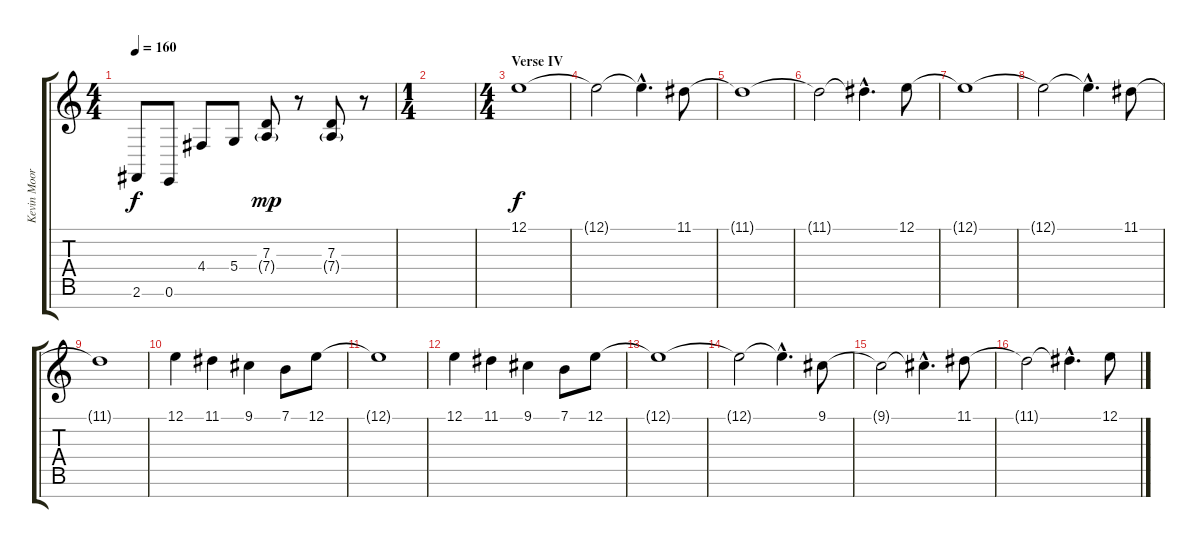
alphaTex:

\track ("Kevin Moore Lead Keyboard" "Kevin Moor") {instrument lead2sawtooth}
\staff {score tabs}
\tuning (E4 B3 G3 D3 A2 E2 B1) {hide}
\ts (4 4)
\tempo 160
\clef g2
\ks c
2.6.8{dy f} 0.6.8 4.4.8 5.4.8 (7.3 7.4{g}).8{dy mp} r.8 (7.3 7.4{g}).8 r.8 |
\ts (1 4)
|
\ts (4 4)
\section ("" "Verse IV")
12.1.1{dy f volume 13 instrument stringensemble1} |
12.1{t}.2 12.1{hac t}.4{d} 11.1.8 |
11.1{t}.1 |
11.1{t}.2 11.1{hac t}.4{d} 12.1.8 |
12.1{t}.1{instrument stringensemble1} |
12.1{t}.2 12.1{hac t}.4{d} 11.1.8 |
11.1{t}.1 |
12.1.4 11.1.4 9.1.4 7.1.8 12.1.8 |
12.1{t}.1 |
12.1.4 11.1.4 9.1.4 7.1.8 12.1.8 |
12.1{t}.1 |
12.1{t}.2 12.1{hac t}.4{d} 9.1.8 |
9.1{t}.2 9.1{hac t}.4{d} 11.1.8 |
11.1{t}.2 11.1{hac t}.4{d} 12.1.8
